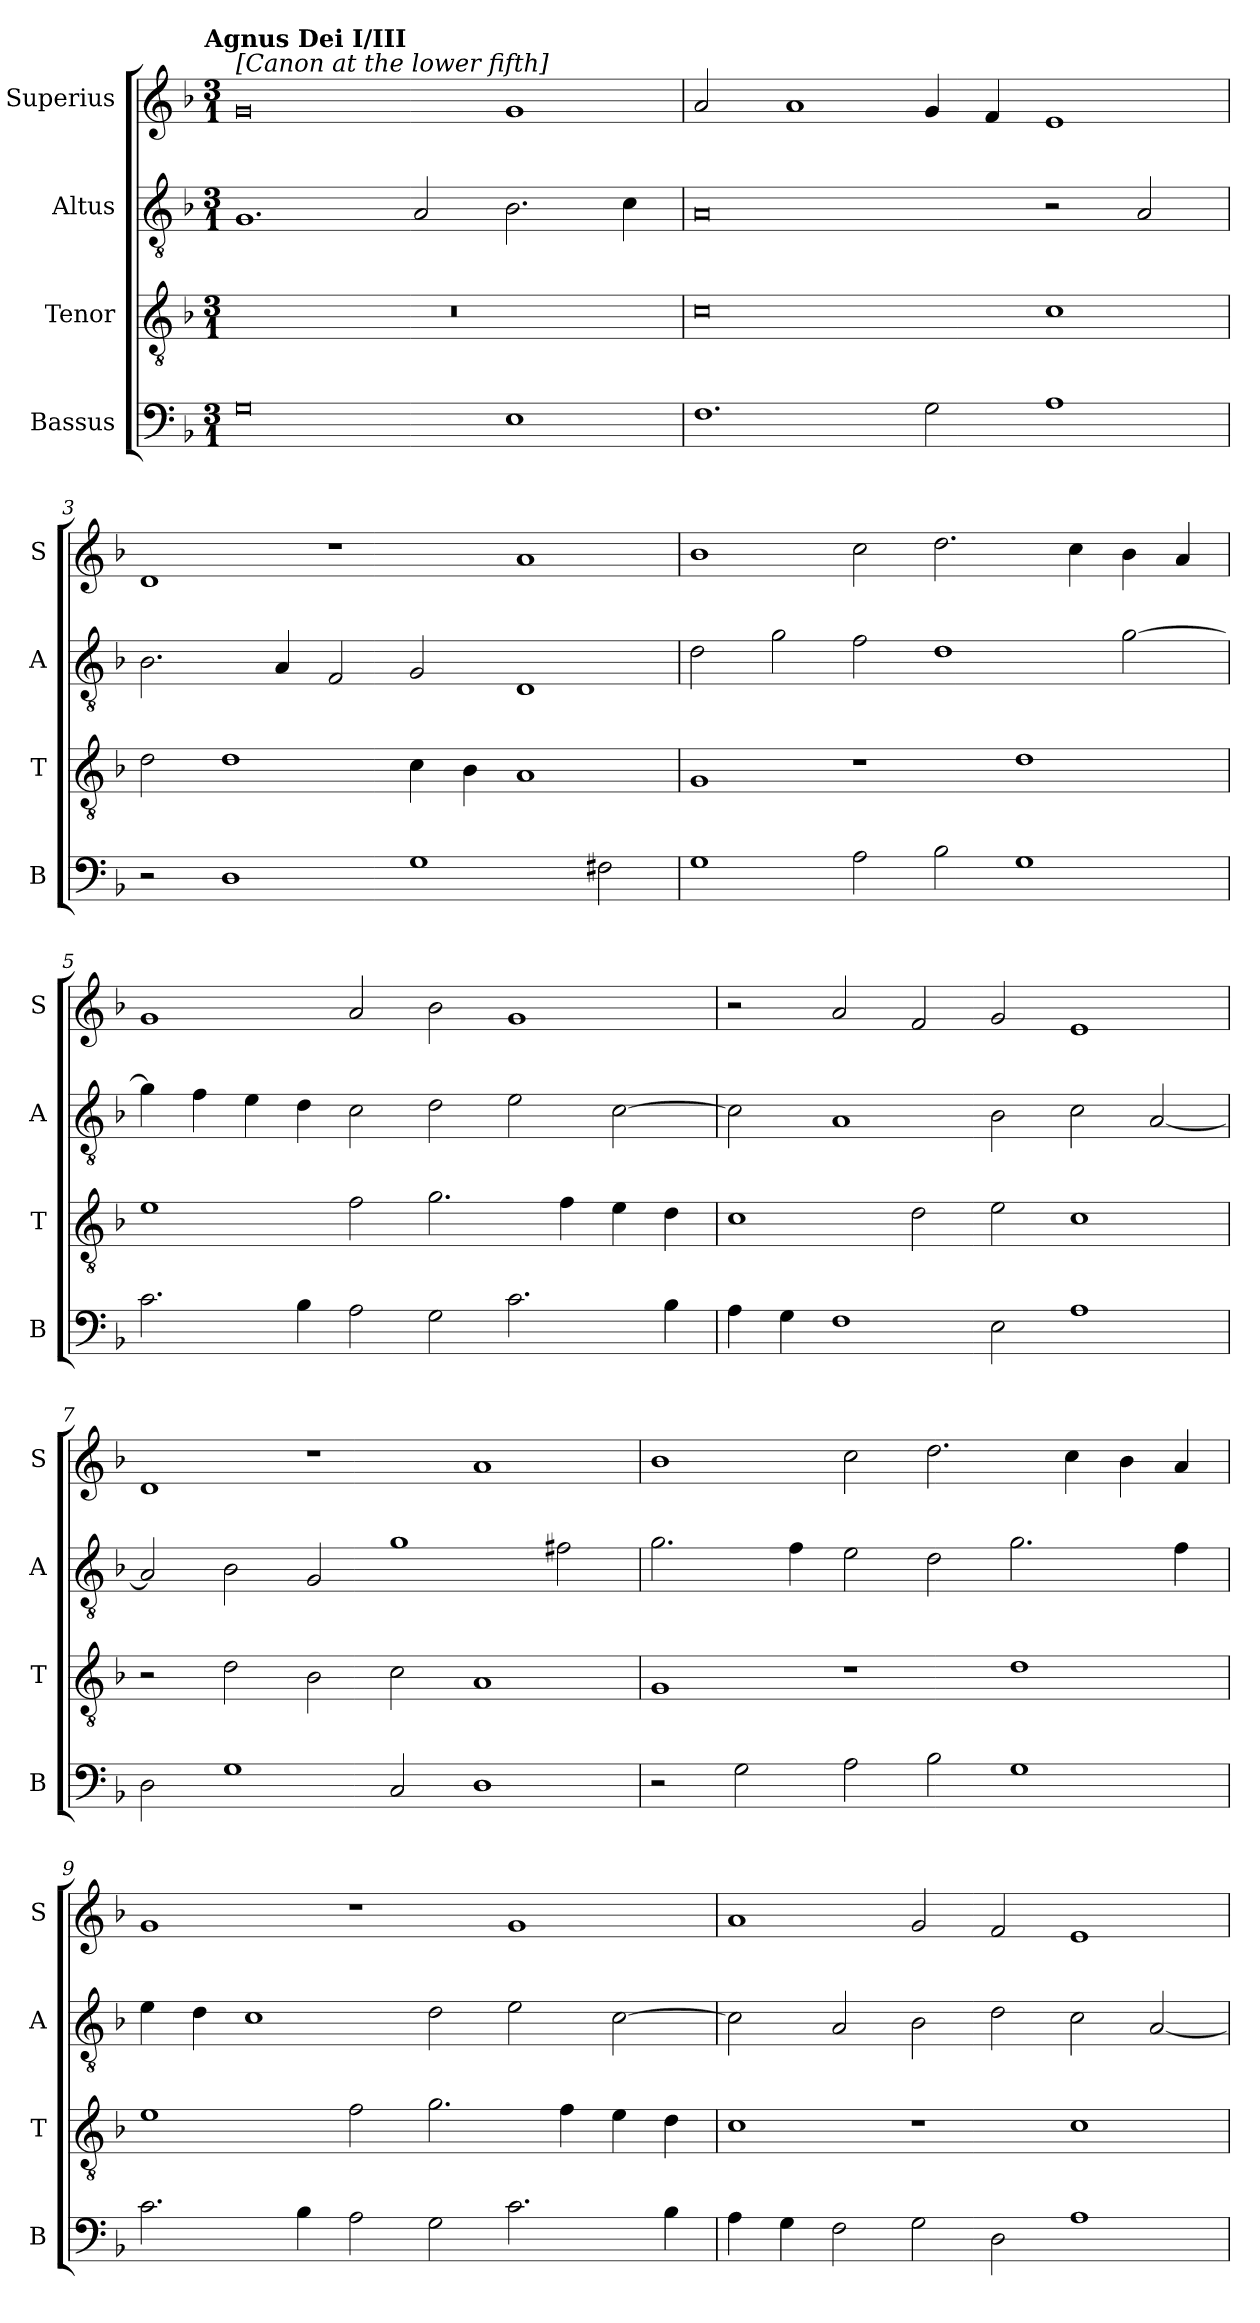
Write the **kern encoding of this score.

**kern	**kern	**kern	**kern
*part4	*part3	*part2	*part1
*staff4	*staff3	*staff2	*staff1
*I"Bassus	*I"Tenor	*I"Altus	*I"Superius
*I'B	*I'T	*I'A	*I'S
*clefF4	*clefGv2	*clefGv2	*clefG2
*k[b-]	*k[b-]	*k[b-]	*k[b-]
!!LO:TX:omd:t=Agnus Dei I/III
*M3/1	*M3/1	*M3/1	*M3/1
=1	=1	=1	=1
!	!	!	!LO:TX:a:t=[Canon at the lower fifth]
0G	0.r	1.G	0g
.	.	2A/	.
1E	.	2.B-\	1g
.	.	4c\	.
=2	=2	=2	=2
1.F	0c	0A	2a/
.	.	.	1a
2G\	.	.	4g/
.	.	.	4f/
1A	1c	2r	1e
.	.	2A/	.
=3	=3	=3	=3
2r	2d\	2.B-\	1d
1D	1d	.	.
.	.	4A/	.
.	.	2F/	1r
1G	4c\	2G/	.
.	4B-\	.	.
.	1A	1D	1a
2F#X\	.	.	.
=4	=4	=4	=4
1G	1G	2d\	1b-
.	.	2g\	.
2A\	1r	2f\	2cc\
2B-\	.	1d	2.dd\
1G	1d	.	.
.	.	.	4cc\
.	.	[2g\	4b-\
.	.	.	4a/
=5	=5	=5	=5
2.c\	1e	4g\]	1g
.	.	4f\	.
.	.	4e\	.
4B-\	.	4d\	.
2A\	2f\	2c\	2a/
2G\	2.g\	2d\	2b-\
2.c\	.	2e\	1g
.	4f\	.	.
.	4e\	[2c\	.
4B-\	4d\	.	.
=6	=6	=6	=6
4A\	1c	2c\]	2r
4G\	.	.	.
1F	.	1A	2a/
.	2d\	.	2f/
2E\	2e\	2B-\	2g/
1A	1c	2c\	1e
.	.	[2A/	.
=7	=7	=7	=7
2D\	2r	2A/]	1d
1G	2d\	2B-\	.
.	2B-\	2G/	1r
2C/	2c\	1g	.
1D	1A	.	1a
.	.	2f#X\	.
=8	=8	=8	=8
2r	1G	2.g\	1b-
2G\	.	.	.
.	.	4f\	.
2A\	1r	2e\	2cc\
2B-\	.	2d\	2.dd\
1G	1d	2.g\	.
.	.	.	4cc\
.	.	.	4b-\
.	.	4f\	4a/
=9	=9	=9	=9
2.c\	1e	4e\	1g
.	.	4d\	.
.	.	1c	.
4B-\	.	.	.
2A\	2f\	.	1r
2G\	2.g\	2d\	.
2.c\	.	2e\	1g
.	4f\	.	.
.	4e\	[2c\	.
4B-\	4d\	.	.
=10	=10	=10	=10
4A\	1c	2c\]	1a
4G\	.	.	.
2F\	.	2A/	.
2G\	1r	2B-\	2g/
2D\	.	2d\	2f/
1A	1c	2c\	1e
.	.	[2A/	.
=	=	=	=
*-	*-	*-	*-
